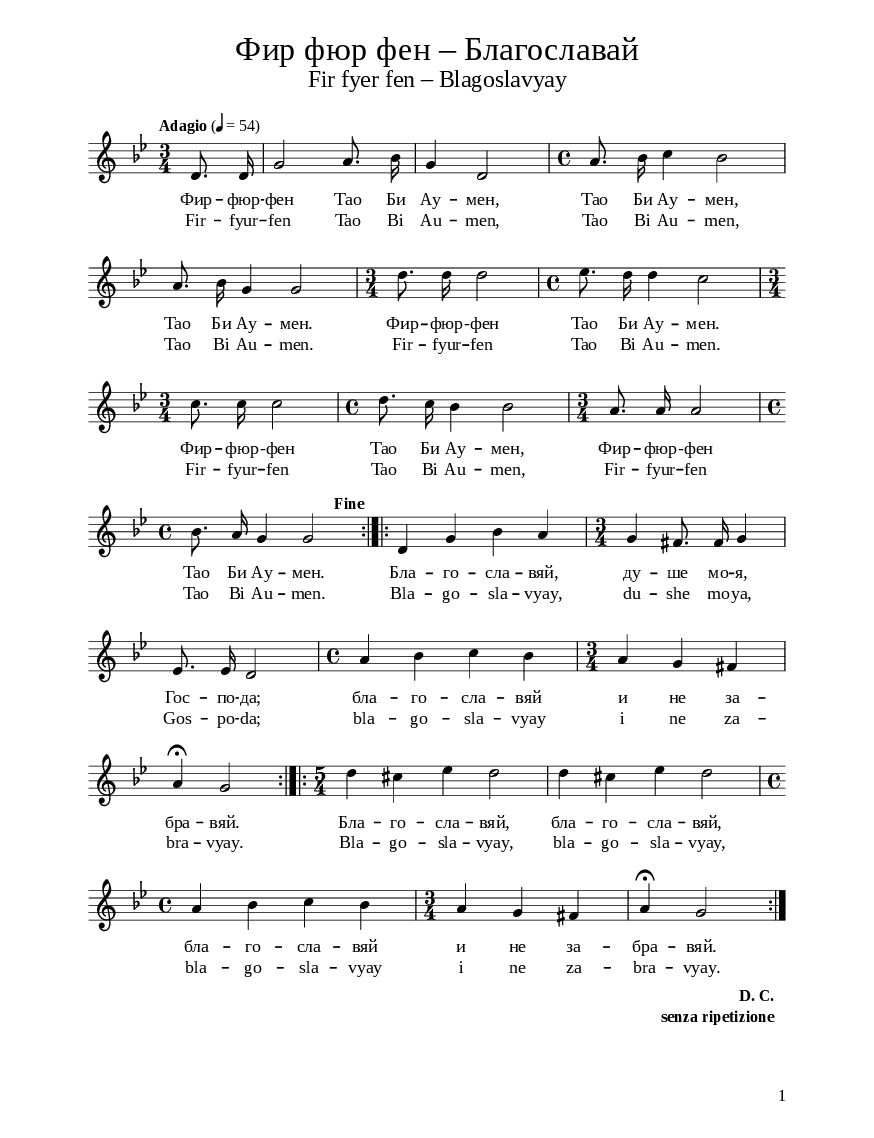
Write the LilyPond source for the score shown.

\version "2.24.0"

% include paper part and global functions
\include "include/globals.ily"

\bookpart {
  \include "include/bookpart-paper.ily"
  \score {
    \include "include/score-layout.ily"

    \new Voice \absolute  {
      \clef treble
      \key g\minor
      \time 3/4
      \tempoFunc "Adagio" 4 "54"
      \partial 4
      \autoBeamOff

      d'8. d'16 | g'2 a'8. bes'16 |  g'4 d'2 | \time 4/4  a'8. bes'16 c''4 bes'2 | \break

      a'8. bes'16 g'4 g'2 | \time 3/4  d''8. d''16 d''2 | \time 4/4  es''8. d''16 d''4 c''2 \break

      \time 3/4  c''8. c''16 c''2 | \time 4/4  d''8. c''16 bes'4 bes'2 | \time 3/4  a'8. a'16 a'2 \break |

      \time 4/4  bes'8. a'16 g'4 g'2^\markup \bold "        Fine"
      | \bar ":|.|:" d'4 g'4 bes'4 a'4 |  \time 3/4  g'4 fis'8. fis'16 g'4 \break |

      es'8. es'16 d'2 | \time 4/4  a'4 bes'4 c''4 bes'4 | \time 3/4  a'4 g'4 fis'4 \break |

      a'4 \fermata g'2 | \bar ":|.|:" \time 5/4
      d''4 cis''4 es''4 d''2 | d''4 cis''4 es''4 d''2 \break |

      \time 4/4  a'4 bes'4 c''4 bes'4 | \time 3/4  a'4 g'4 fis'4 |  a'4 \fermata g'2
      | \bar ":|."
    }

    \addlyrics {
      Фир -- фюр --
      фен Тао Би Ау -- мен, Тао Би Ау -- мен, Тао Би
      Ау -- мен. Фир -- фюр -- "-фен" Тао Би Ау -- мен.
      Фир -- фюр -- "-фен" Тао Би Ау -- мен, Фир -- фюр --
      "-фен" Тао Би Ау -- мен. Бла -- го -- сла -- вяй,
      ду -- ше мо -- я, Гос -- по -- да; бла -- го --
      сла -- вяй и не за -- бра -- вяй. Бла -- го --
      сла -- вяй, бла -- го -- сла -- вяй, бла -- го --
      сла -- вяй и не за -- бра -- вяй.}
      \addlyrics {
        Fir -- fyur --
        fen Tao Bi Au -- men, Tao Bi Au -- men, Tao Bi
        Au -- men. Fir -- fyur -- fen Tao Bi Au -- men.
        Fir -- fyur -- fen Tao Bi Au -- men, Fir -- fyur --
        fen Tao Bi Au -- men. Bla -- go -- sla -- vyay,
        du -- she mo -- ya, Gos -- po -- da; bla -- go --
        sla -- vyay i ne za -- bra -- vyay. Bla -- go --
        sla -- vyay, bla -- go -- sla -- vyay, bla -- go --
        sla -- vyay i ne za -- bra -- vyay.}

        \header {
          title = \titleFunc "Фир фюр фен – Благославай" "Fir fyer fen – Blagoslavyay"
        }

        \midi{}

      } % score

      \markup \dc-two "D. C." "senza ripetizione"

      \pageBreak

      % include foreign translation(s) of the song
      \version "2.24.0"

\markup \fill-line { \fontsize #deTitleFontSize "Fir fyer fen" }
\markup \null

\markup \fontsize #deCoupletFontSize {
  \hspace #14
  \override #`(baseline-skip . ,deCoupletBaselineSkip)

  \column {

    \line {   "   "Fir-fyur-fen Tao Bi Au-men, }
    \line {   "   "Tao Bi Au-men, Tao Bi Au-men.}
    \line {   "   "Fir-fyur-fen Tao Bi Au-men, }
    \line {   "   "Fir-fyur-fen Tao Bi Au-men, }
    \line {   "   "Fir-fyur-fen Tao Bi Au-men. }
    \line {   "   " }
    \line {   "   "Segne meine Seele den Herrn,}
    \line {   "   "segne und vergiss nicht}
    \line {   "   "Segne, segne, segne und vergiß nicht.}


  }


}


    } % bookpart
